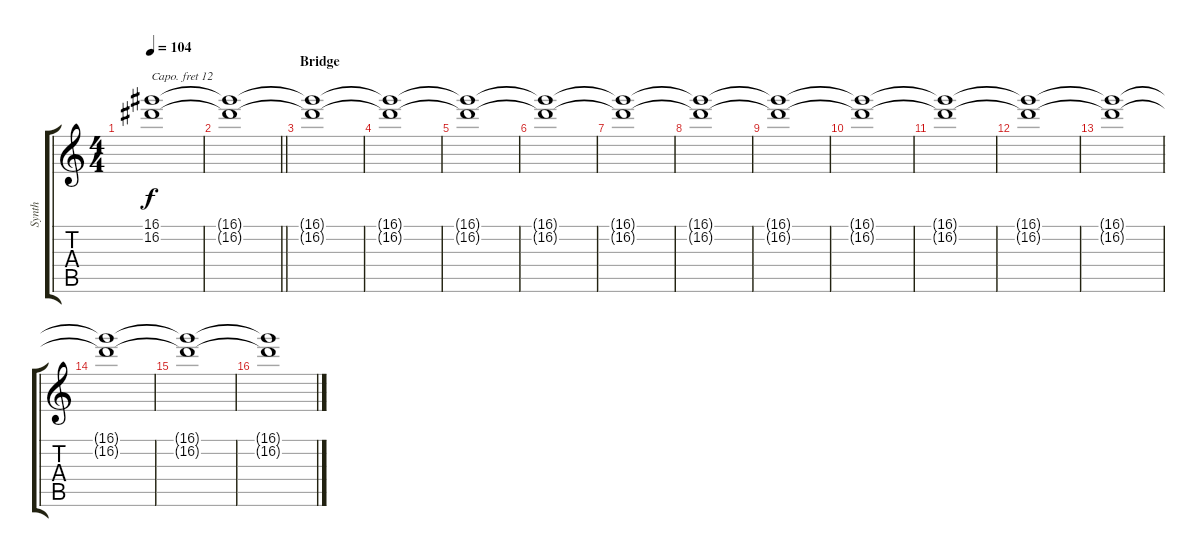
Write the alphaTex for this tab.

\track ("Synth" "Synth") {instrument pad5bowed}
\staff {score tabs}
\capo 12
\tuning (E4 B3 G3 D3 A2 E2) {hide}
\ts (4 4)
\tempo 104
\clef g2
\ks c
(16.1{t} 16.2{t}).1{dy f} |
\barLineRight lightlight
(16.1{t} 16.2{t}).1 |
\section ("" "Bridge")
(16.1{t} 16.2{t}).1 |
(16.1{t} 16.2{t}).1 |
(16.1{t} 16.2{t}).1 |
(16.1{t} 16.2{t}).1 |
(16.1{t} 16.2{t}).1 |
(16.1{t} 16.2{t}).1 |
(16.1{t} 16.2{t}).1 |
(16.1{t} 16.2{t}).1 |
(16.1{t} 16.2{t}).1 |
(16.1{t} 16.2{t}).1 |
(16.1{t} 16.2{t}).1 |
(16.1{t} 16.2{t}).1 |
(16.1{t} 16.2{t}).1 |
(16.1{t} 16.2{t}).1
